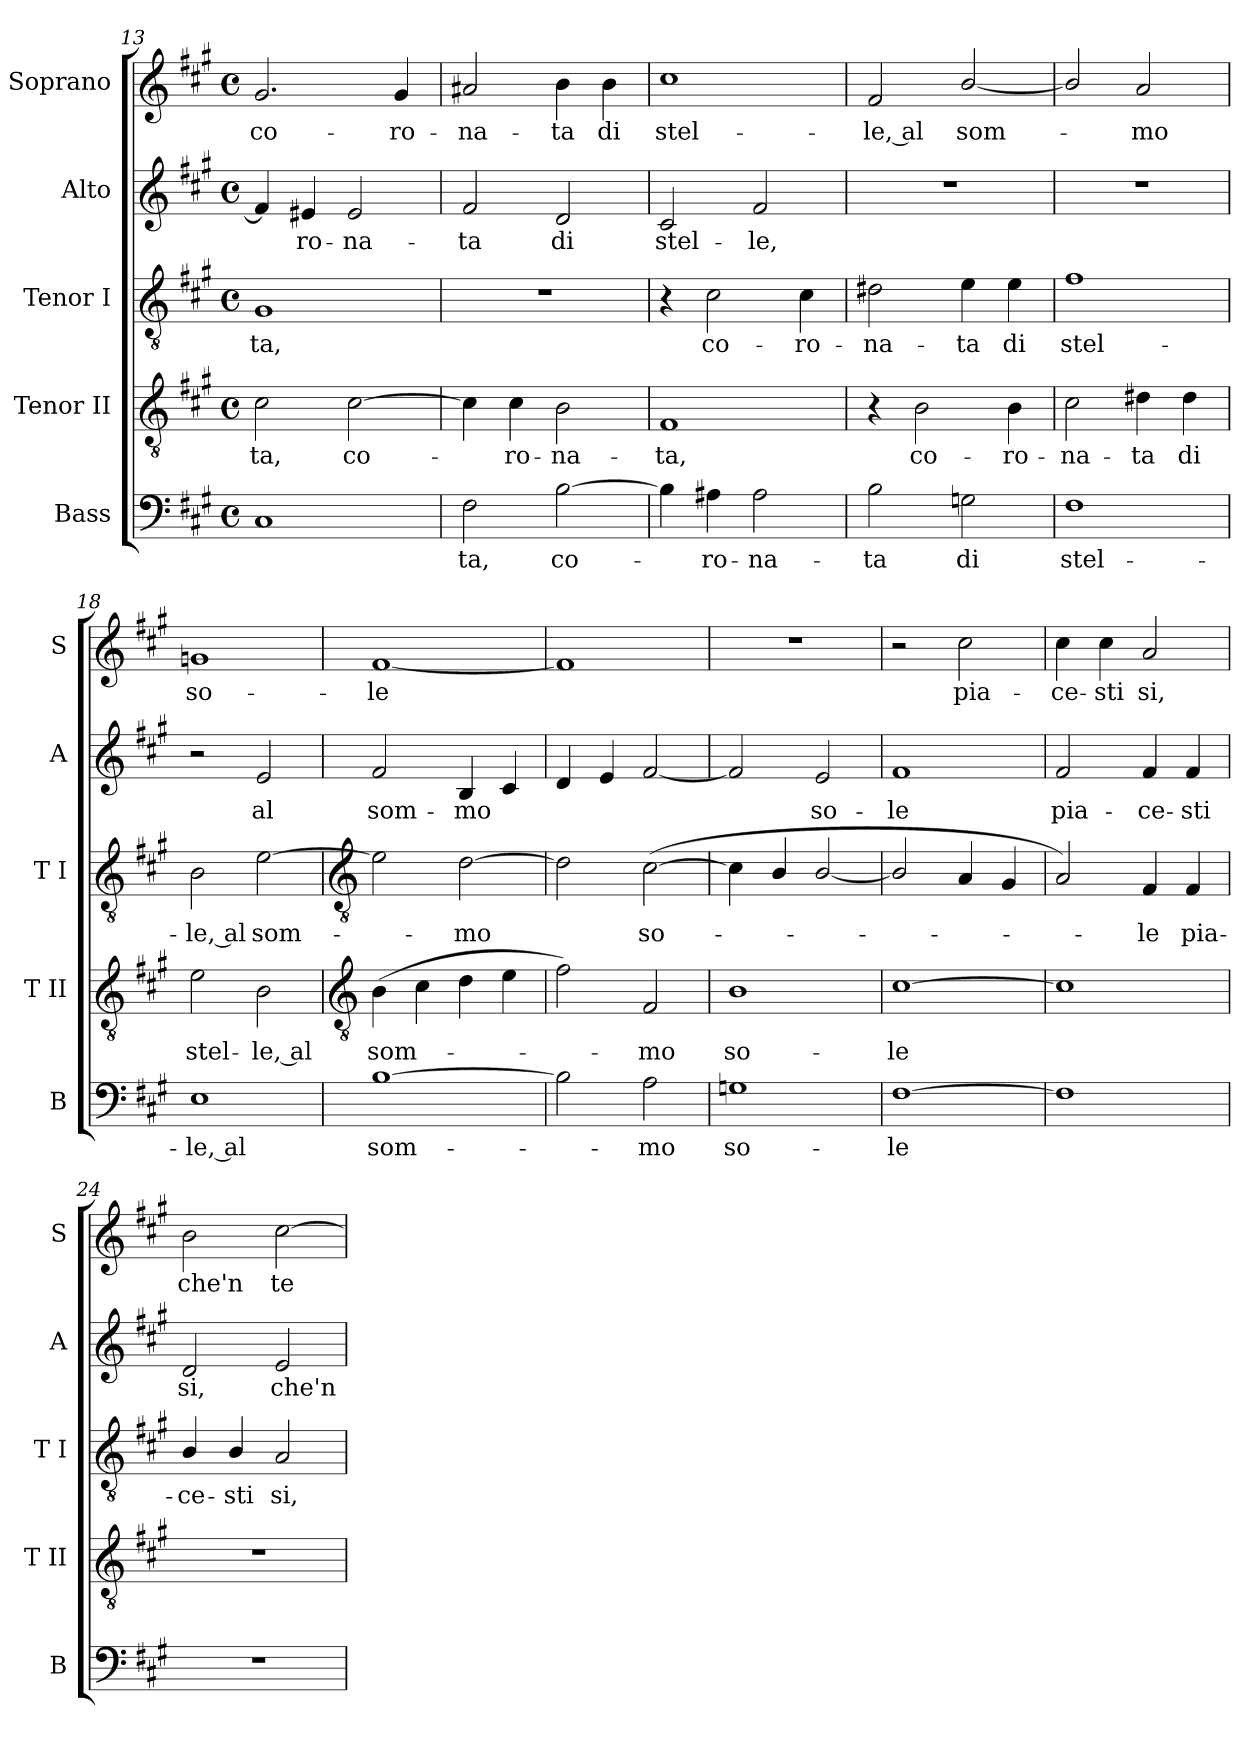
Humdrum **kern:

**kern	**text	**kern	**text	**kern	**text	**kern	**text	**kern	**text
*part5	*part5	*part4	*part4	*part3	*part3	*part2	*part2	*part1	*part1
*staff5	*staff5	*staff4	*staff4	*staff3	*staff3	*staff2	*staff2	*staff1	*staff1
*I"Bass	*	*I"Tenor II	*	*I"Tenor I	*	*I"Alto	*	*I"Soprano	*
*I'B	*	*I'T II	*	*I'T I	*	*I'A	*	*I'S	*
*clefF4	*	*clefGv2	*	*clefGv2	*	*clefG2	*	*clefG2	*
*k[f#c#g#]	*	*k[f#c#g#]	*	*k[f#c#g#]	*	*k[f#c#g#]	*	*k[f#c#g#]	*
*A:	*	*A:	*	*A:	*	*A:	*	*A:	*
*M4/4	*	*M4/4	*	*M4/4	*	*M4/4	*	*M4/4	*
*met(c)	*	*met(c)	*	*met(c)	*	*met(c)	*	*met(c)	*
=13	=13	=13	=13	=13	=13	=13	=13	=13	=13
!	!	!	!LO:LY:b	!	!LO:LY:b	!	!	!	!LO:LY:b
1C#	.	2c#	ta,	1G#	-ta,	4f#]	.	2.g#	co-
!	!	!	!	!	!	!	!LO:LY:b	!	!
.	.	.	.	.	.	4e#X	ro-	.	.
!	!	!	!LO:LY:b	!	!	!	!LO:LY:b	!	!
.	.	[2c#	co-	.	.	2e#	-na-	.	.
!	!	!	!	!	!	!	!	!	!LO:LY:b
.	.	.	.	.	.	.	.	4g#	-ro-
=14	=14	=14	=14	=14	=14	=14	=14	=14	=14
!	!LO:LY:b	!	!	!	!	!	!LO:LY:b	!	!LO:LY:b
2F#	ta,	4c#]	.	1r	.	2f#	-ta	2a#X	-na-
!	!	!	!LO:LY:b	!	!	!	!	!	!
.	.	4c#	ro-	.	.	.	.	.	.
!	!LO:LY:b	!	!LO:LY:b	!	!	!	!LO:LY:b	!	!LO:LY:b
[2B	co-	2B	-na-	.	.	2d	di	4b	-ta
!	!	!	!	!	!	!	!	!	!LO:LY:b
.	.	.	.	.	.	.	.	4b	di
=15	=15	=15	=15	=15	=15	=15	=15	=15	=15
!	!	!	!LO:LY:b	!	!	!	!LO:LY:b	!	!LO:LY:b
4B]	.	1F#	-ta,	4r	.	2c#	stel-	1cc#	stel-
!	!LO:LY:b	!	!	!	!LO:LY:b	!	!	!	!
4A#X	ro-	.	.	2c#	co-	.	.	.	.
!	!LO:LY:b	!	!	!	!	!	!LO:LY:b	!	!
2A#	-na-	.	.	.	.	2f#	-le,	.	.
!	!	!	!	!	!LO:LY:b	!	!	!	!
.	.	.	.	4c#	-ro-	.	.	.	.
=16	=16	=16	=16	=16	=16	=16	=16	=16	=16
!	!LO:LY:b	!	!	!	!LO:LY:b	!	!	!	!LO:LY:b
2B	-ta	4r	.	2d#X	-na-	1r	.	2f#	-le, al
!	!	!	!LO:LY:b	!	!	!	!	!	!
.	.	2B	co-	.	.	.	.	.	.
!	!LO:LY:b	!	!	!	!LO:LY:b	!	!	!	!LO:LY:b
2Gn	di	.	.	4e	-ta	.	.	[2b/	som-
!	!	!	!LO:LY:b	!	!LO:LY:b	!	!	!	!
.	.	4B	-ro-	4e	di	.	.	.	.
=17	=17	=17	=17	=17	=17	=17	=17	=17	=17
!	!LO:LY:b	!	!LO:LY:b	!	!LO:LY:b	!	!	!	!
1F#	stel-	2c#	-na-	1f#	stel-	1r	.	2b/]	.
!	!	!	!LO:LY:b	!	!	!	!	!	!LO:LY:b
.	.	4d#X	-ta	.	.	.	.	2a	mo
!	!	!	!LO:LY:b	!	!	!	!	!	!
.	.	4d#	di	.	.	.	.	.	.
=18	=18	=18	=18	=18	=18	=18	=18	=18	=18
!	!LO:LY:b	!	!LO:LY:b	!	!LO:LY:b	!	!	!	!LO:LY:b
1E	-le, al	2e	stel-	2B	-le, al	2r	.	1gn	so-
!	!	!	!LO:LY:b	!	!LO:LY:b	!	!LO:LY:b	!	!
.	.	2B	-le, al	[2e	som-	2e	al	.	.
!!LO:LB:g=z
=19	=19	=19	=19	=19	=19	=19	=19	=19	=19
*	*	*clefGv2	*	*clefGv2	*	*	*	*	*
!	!LO:LY:b	!	!LO:LY:b	!	!	!	!LO:LY:b	!	!LO:LY:b
[1B	som-	(>4B	som-	2e]	.	2f#	som-	[1f#	-le
.	.	4c#	.	.	.	.	.	.	.
!	!	!	!	!	!LO:LY:b	!	!LO:LY:b	!	!
.	.	4d	.	[2d	mo	4B	-mo	.	.
.	.	4e	.	.	.	4c#	.	.	.
=20	=20	=20	=20	=20	=20	=20	=20	=20	=20
2B]	.	2f#)	.	2d]	.	4d	.	1f#]	.
.	.	.	.	.	.	4e	.	.	.
!	!LO:LY:b	!	!LO:LY:b	!	!LO:LY:b	!	!	!	!
2A	mo	2F#	mo	(<[2c#	so-	[2f#	.	.	.
=21	=21	=21	=21	=21	=21	=21	=21	=21	=21
!	!LO:LY:b	!	!LO:LY:b	!	!	!	!	!	!
1Gn	so-	1B	so-	4c#]	.	2f#]	.	1r	.
.	.	.	.	4B/	.	.	.	.	.
!	!	!	!	!	!	!	!LO:LY:b	!	!
.	.	.	.	[2B/	.	2e	so-	.	.
=22	=22	=22	=22	=22	=22	=22	=22	=22	=22
!	!LO:LY:b	!	!LO:LY:b	!	!	!	!LO:LY:b	!	!
[1F#	-le	[1c#	-le	2B/]	.	1f#	-le	2r	.
!	!	!	!	!	!	!	!	!	!LO:LY:b
.	.	.	.	4A	.	.	.	2cc#	pia-
.	.	.	.	4G#	.	.	.	.	.
=23	=23	=23	=23	=23	=23	=23	=23	=23	=23
!	!	!	!	!	!	!	!LO:LY:b	!	!LO:LY:b
1F#]	.	1c#]	.	2A)	.	2f#	pia-	4cc#	-ce-
!	!	!	!	!	!	!	!	!	!LO:LY:b
.	.	.	.	.	.	.	.	4cc#	-sti
!	!	!	!	!	!LO:LY:b	!	!LO:LY:b	!	!LO:LY:b
.	.	.	.	4F#	le	4f#	-ce-	2a	si,
!	!	!	!	!	!LO:LY:b	!	!LO:LY:b	!	!
.	.	.	.	4F#	pia-	4f#	-sti	.	.
=24	=24	=24	=24	=24	=24	=24	=24	=24	=24
!	!	!	!	!	!LO:LY:b	!	!LO:LY:b	!	!LO:LY:b
1r	.	1r	.	4B/	-ce-	2d	si,	2b	che'n
!	!	!	!	!	!LO:LY:b	!	!	!	!
.	.	.	.	4B/	-sti	.	.	.	.
!	!	!	!	!	!LO:LY:b	!	!LO:LY:b	!	!LO:LY:b
.	.	.	.	2A	si,	2e	che'n	[2cc#	te
=	=	=	=	=	=	=	=	=	=
*-	*-	*-	*-	*-	*-	*-	*-	*-	*-
